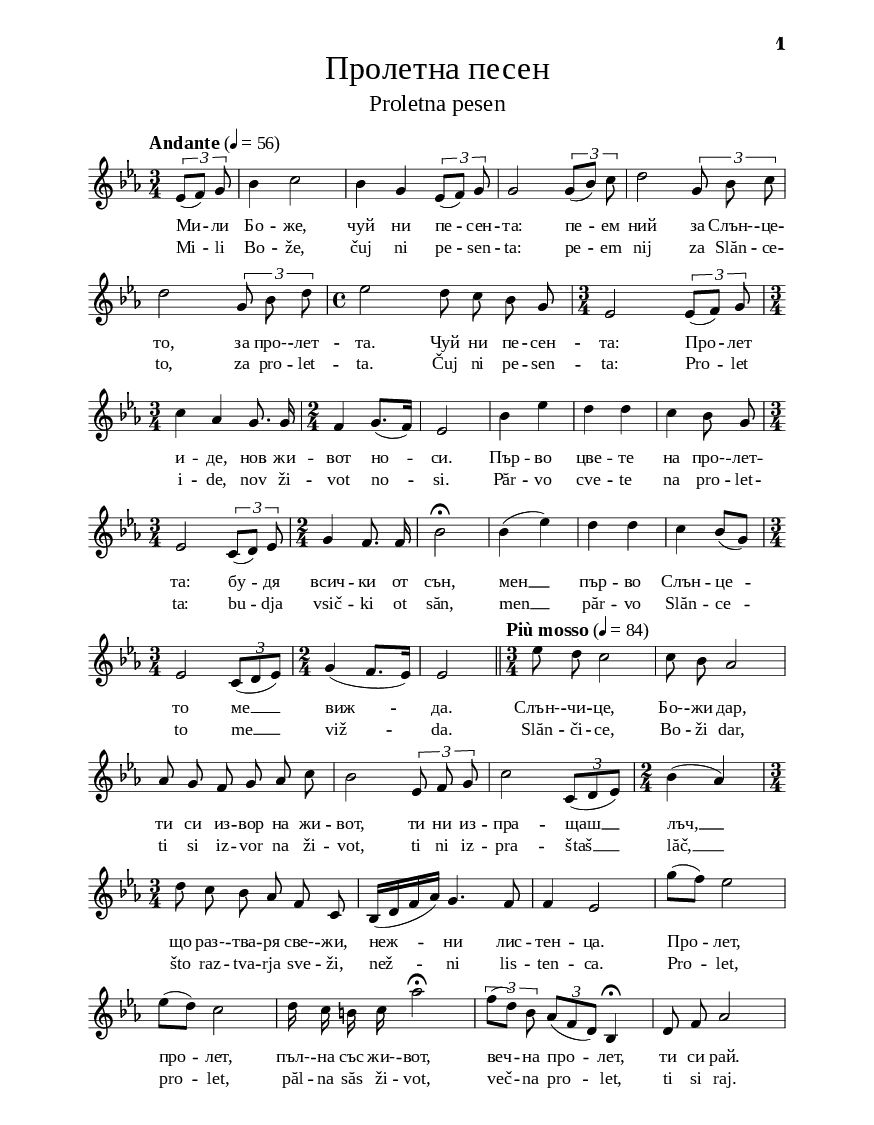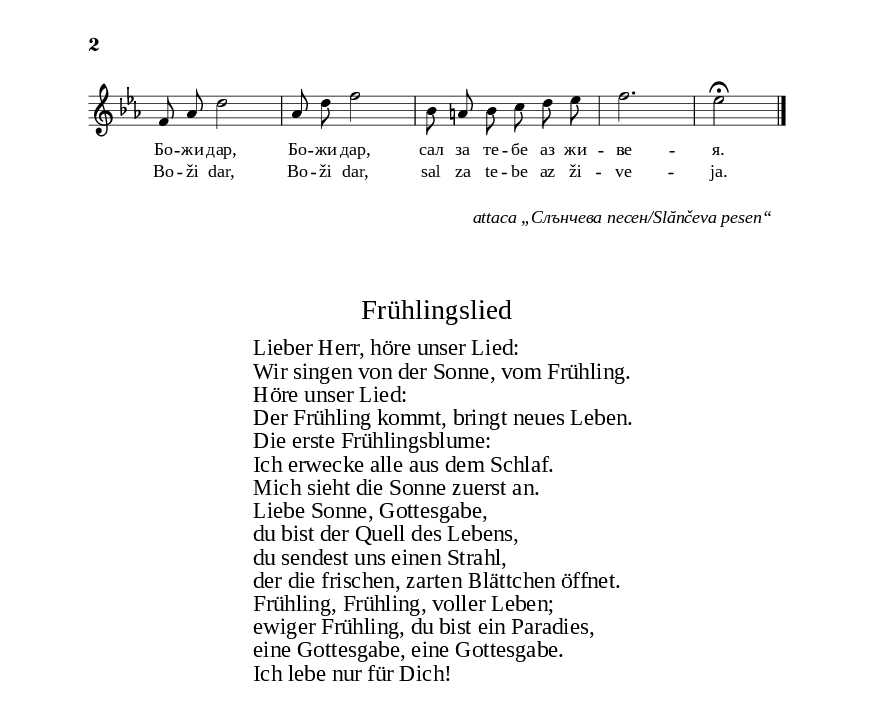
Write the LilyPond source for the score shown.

\version "2.24.3"

\include "include/globals.ily"

\bookpart {
  \label #'ref124
  \tocItem \markup "Пролетна песен – Proletna pesen"
  \include "include/bookpart-paper.ily"
  \score {
    \include "include/score-layout.ily"

    \new Voice \relative c' {
      \clef treble
      \key es \major
      \time 3/4
      \tempoFunc "Andante" 4 "56"
      \autoBeamOff
      \partial 4
      \times 2/3 { es8 ( [  f8 ) ] g8 } | % 2
      bes4c2 | % 3
      bes4  g4
      \times 2/3  {
        es8 ( [  f8 ) ] g8
      }
      | % 4
      g2
      \times 2/3  {
        g8 ( [  bes8 ) ] c8
      }
      | % 5
      d2
      \tupletUp \times 2/3  {
        g,8   bes8  c8
      }
      \break
      | % 6
      d2
      \times 2/3  {
        g,8 bes8 d8
      }
      | % 7
      \time 4/4
      es2 d8 c8 bes8
      g8 | % 8
      \time 3/4  | % 8
      es2
      \times 2/3  {
        es8 ( [  f8 ) ] g8
      }
      | \time 3/4 % 9

      \break
      c4  as4  g8.  g16 |

      \time 2/4  |
      f4  g8. ( [  f16 ) ] | % 11
      es2 | % 12
      bes'4 es4  | % 13
      d4 d4 | % 14
      c4 bes8  g8 \break  | % 15
      \time 3/4  | % 15
      es2
      \times 2/3  {
        c8 ( [  d8 ) ] es8
      }
      | % 16
      \time 2/4  | % 16
      g4  f8.  f16 | % 17
      bes2 ^\fermata | % 18
      bes4 (es4 ) | % 19
      d4 d4 |
      c4  bes8 ( [  g8 ) ] \break | % 21
      \time 3/4  | % 21
      es2
      \times 2/3  {
        c8 ( [  d8  es8 ) ]
      }
      | % 22
      \time 2/4  | % 22
      g4 (  f8. [  es16 ) ] | % 23
      es2 \bar "||"
      \time 3/4  | % 24
      \tempoFunc "Più mosso" 4 "84" | % 24
      es'8 d8 c2 | % 25
      c8 bes8  as2 \break | % 26
      as8  g8  f8  g8  as8
      c8| % 27
      bes2
      \times 2/3  {
        es,8   f8  g8
      }
      | % 28
      c2
      \times 2/3  {
        c,8 ( [  d8  es8 ) ]
      }
      | % 29
      \time 2/4 bes'4 (  as4 ) | \break
      \time 3/4
      d8c8
      bes8  as8  f8  c8  bes16 (
      [  d16  f16  as16 ) ]  % 31
      g4.  f8  f4  % 32
      es2  |  % 33
      g'8 ( [f8 ) ] es2 | \break % 34
      es8 ( [d8 ) ]c2 | % 35
      d16 c16 b16 c16
      as'2 ^\fermata |   % 36
      \times 2/3  {
        f8 ( [d8 ) ] bes8
      }
      \times 2/3  {
        as8 ( [  f8  d8 ) ]
      }
      bes4 ^\fermata | % 37
      d8 f8 as2 \break | % 38
      f8 as8  d2 | % 39
      as8  d8  f2 |
      bes,8 a8  bes8  c8
      d8  es8 | % 41
      f2. | % 42
      es2 \fermata \bar "|."

    }
    \addlyrics {
      Ми  -- ли Бо -- же, чуй ни пе
      -- сен -- та: пе -- ем ний
      за "Слън-" -- це -- то, за "про-" -- лет
      -- та. Чуй ни пе -- сен -- та: Про
      -- лет и -- де, нов жи -- вот но
      -- си. Пър -- во цве -- те на
      "про-" -- лет -- та: бу  -- дя всич
      -- ки от сън, мен __  пър -- во
      Слън -- це -- то ме  __ виж
      --  да. "Слън-" -- чи -- це, "Бо-" --
      жи дар, ти си из -- вор на жи --
      вот, ти ни из -- пра -- щаш __
      лъч, __ що "раз-" -- тва -- ря "све-" --
      жи, неж --   ни лис -- тен
      -- ца. Про -- лет, про -- лет,
      "пъл-" -- на със "жи-" -- вот, веч  --
      на про --  лет, ти си рай.
      Бо -- жи дар, Бо -- жи дар, сал
      за те -- бе аз жи -- ве -- я.}

      \addlyrics {
        Mi  -- li Bo -- že, čuj ni pe
        -- sen -- ta: pe -- em nij
        za Slăn -- ce -- to, za pro -- let
        -- ta. Čuj ni pe -- sen -- ta: Pro
        -- let i -- de, nov ži -- vot no
        -- si. Păr -- vo cve -- te na
        pro -- let -- ta: bu  -- dja vsič
        -- ki ot săn, men __  păr -- vo
        Slăn -- ce -- to me  __ viž
        --  da. Slăn -- či -- ce, Bo --
        ži dar, ti si iz -- vor na ži --
        vot, ti ni iz -- pra -- štaš __
        lăč, __ što raz -- tva -- rja sve --
        ži, než --   ni lis -- ten
        -- ca. Pro -- let, pro -- let,
        păl -- na săs ži -- vot, več  --
        na pro --  let, ti si raj.
        Bo -- ži dar, Bo -- ži dar, sal
        za te -- be az ži -- ve -- ja.}

        \header {
          title = \titleFunc "Пролетна песен" "Proletna pesen"
        }

        \midi{}

      } % score

      \markup \vspace #1
      \markup \italic \dc-one-nobold "attaca „Слънчева песен/Slănčeva pesen“"

      \markup \vspace #3

      % include foreign translation(s) of the song
      \version "2.24.4"

\markup \fill-line { \fontsize #deTitleFontSize "Frühlingslied" }

\markup \null
\markup \null
\markup \abs-fontsize #11 \override #`(baseline-skip . ,bgCoupletBaselineSkip){
  \fill-line {
    \hspace #0.1
    \column {
      \line {
        \bold " "
        \column {
          "Lieber Herr, höre unser Lied:"

          "Wir singen von der Sonne, vom Frühling."

          "Höre unser Lied:"

          "Der Frühling kommt, bringt neues Leben."

          "Die erste Frühlingsblume:"

          "Ich erwecke alle aus dem Schlaf."

          "Mich sieht die Sonne zuerst an."

          "Liebe Sonne, Gottesgabe,"

          "du bist der Quell des Lebens,"

          "du sendest uns einen Strahl,"

          "der die frischen, zarten Blättchen öffnet."

          "Frühling, Frühling, voller Leben;"

          "ewiger Frühling, du bist ein Paradies,"

          "eine Gottesgabe, eine Gottesgabe."

          "Ich lebe nur für Dich!"
        }
      }
    }\hspace #0.1
  }
}


    } % bookpart
